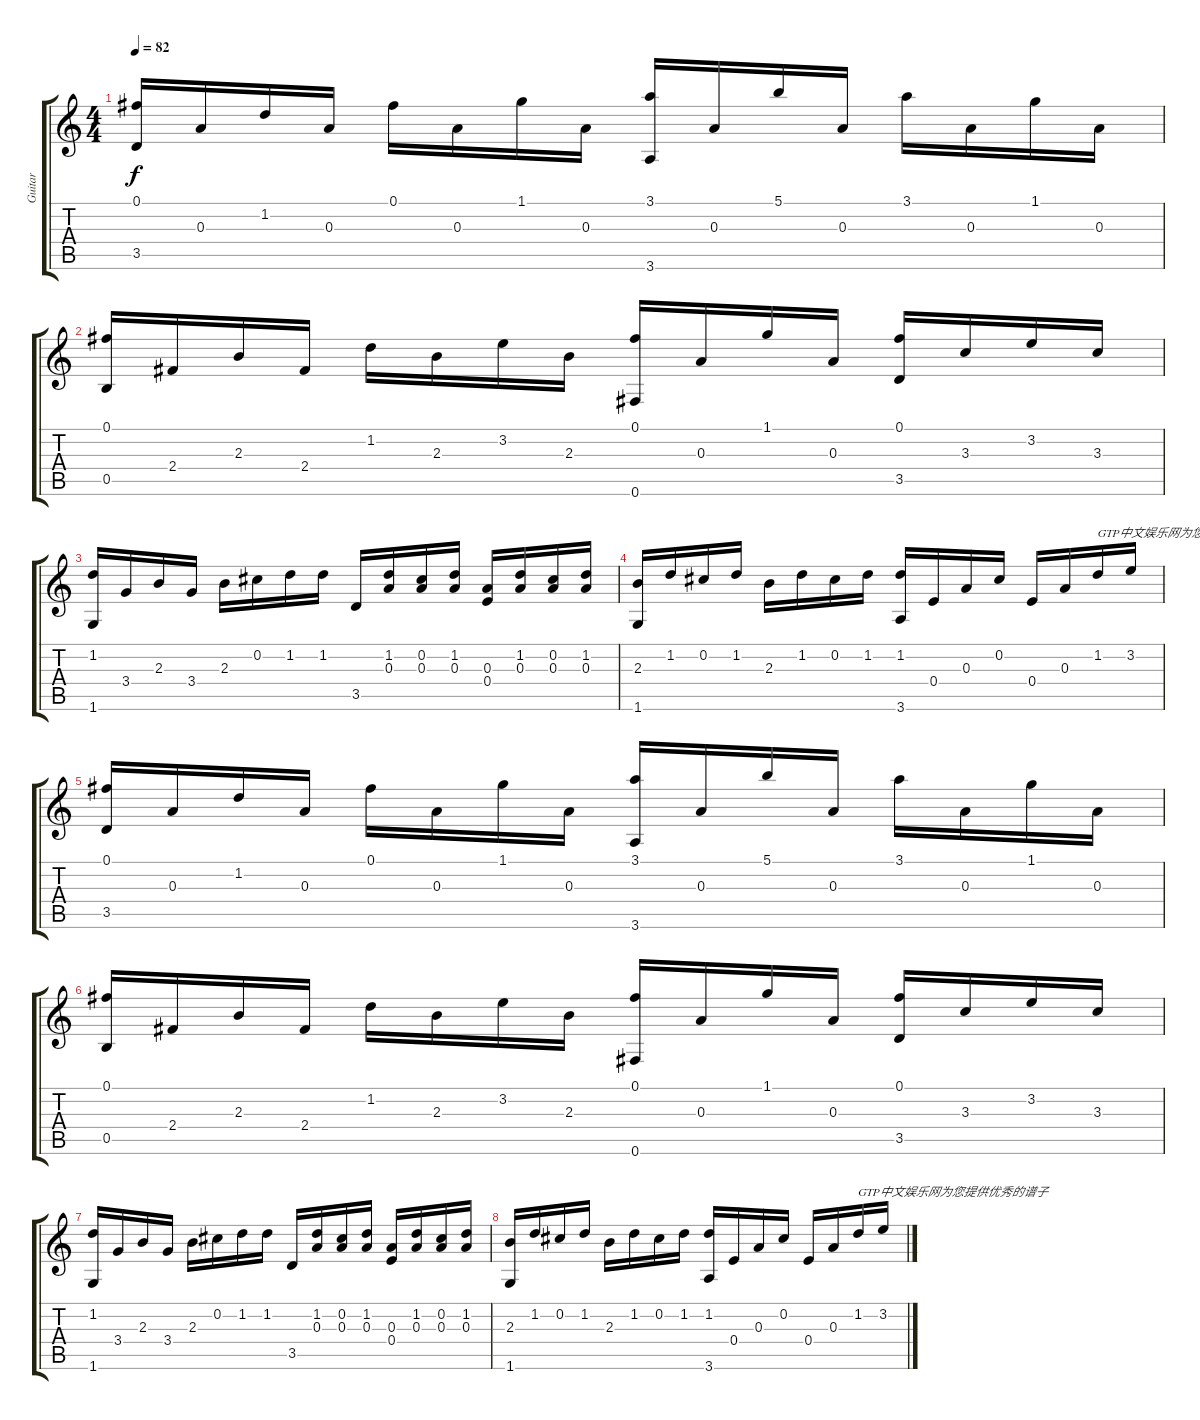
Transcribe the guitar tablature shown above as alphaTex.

\track ("Guitar" "Guitar") {instrument acousticguitarsteel}
\staff {score tabs}
\tuning (Gb4 Db4 A3 E3 B2 Gb2) {hide}
\ts (4 4)
\tempo 82
\clef g2
\ks c
(0.1 3.5).16{dy f} 0.3.16 1.2.16 0.3.16 0.1.16 0.3.16 1.1.16 0.3.16 (3.1 3.6).16 0.3.16 5.1.16 0.3.16 3.1.16 0.3.16 1.1.16 0.3.16 |
(0.1 0.5).16 2.4.16 2.3.16 2.4.16 1.2.16 2.3.16 3.2.16 2.3.16 (0.1 0.6).16 0.3.16 1.1.16 0.3.16 (0.1 3.5).16 3.3.16 3.2.16 3.3.16 |
(1.2 1.6).16 3.4.16 2.3.16 3.4.16 2.3.16 0.2.16 1.2.16 1.2.16 3.5.16 (1.2 0.3).16 (0.2 0.3).16 (1.2 0.3).16 (0.3 0.4).16 (1.2 0.3).16 (0.2 0.3).16 (1.2 0.3).16 |
(2.3 1.6).16 1.2.16 0.2.16 1.2.16 2.3.16 1.2.16 0.2.16 1.2.16 (1.2 3.6).16 0.4.16 0.3.16 0.2.16 0.4.16 0.3.16 1.2.16{txt "GTP中文娱乐网为您提供优秀的谱子"} 3.2.16 |
(0.1 3.5).16 0.3.16 1.2.16 0.3.16 0.1.16 0.3.16 1.1.16 0.3.16 (3.1 3.6).16 0.3.16 5.1.16 0.3.16 3.1.16 0.3.16 1.1.16 0.3.16 |
(0.1 0.5).16 2.4.16 2.3.16 2.4.16 1.2.16 2.3.16 3.2.16 2.3.16 (0.1 0.6).16 0.3.16 1.1.16 0.3.16 (0.1 3.5).16 3.3.16 3.2.16 3.3.16 |
(1.2 1.6).16 3.4.16 2.3.16 3.4.16 2.3.16 0.2.16 1.2.16 1.2.16 3.5.16 (1.2 0.3).16 (0.2 0.3).16 (1.2 0.3).16 (0.3 0.4).16 (1.2 0.3).16 (0.2 0.3).16 (1.2 0.3).16 |
(2.3 1.6).16 1.2.16 0.2.16 1.2.16 2.3.16 1.2.16 0.2.16 1.2.16 (1.2 3.6).16 0.4.16 0.3.16 0.2.16 0.4.16 0.3.16 1.2.16{txt "GTP中文娱乐网为您提供优秀的谱子"} 3.2.16
